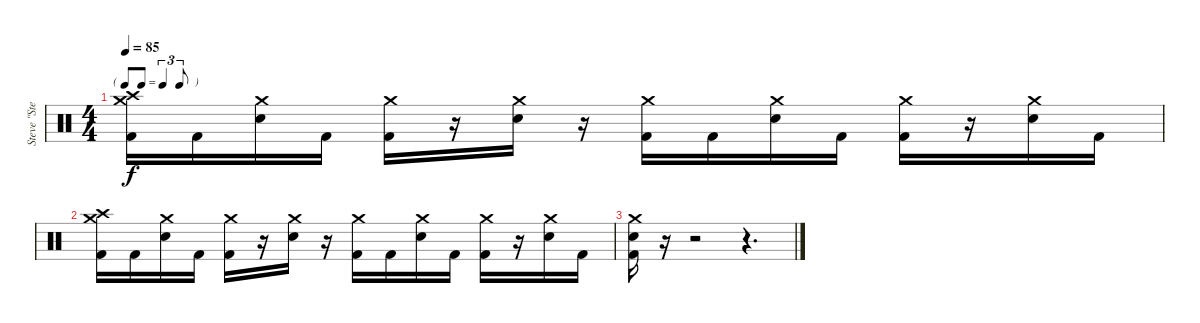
\track ("Steve \"Stevo 32\" Jocz" "Steve \"Ste") {instrument percussion}
\staff {score}
\articulation defaults
\ts (4 4)
\tf triplet8th
\tempo 85
\clef neutral
\ks c
("Crash high (hit)" "Crash medium (hit)" "Kick (hit) 2").16{dy f} "Kick (hit) 2".16 ("Crash medium (hit)" "Electric Snare (hit)").16 "Kick (hit) 2".16 ("Crash medium (hit)" "Kick (hit) 2").16 r.16 ("Crash medium (hit)" "Electric Snare (hit)").16 r.16 ("Crash medium (hit)" "Kick (hit) 2").16 "Kick (hit) 2".16 ("Crash medium (hit)" "Electric Snare (hit)").16 "Kick (hit) 2".16 ("Crash medium (hit)" "Kick (hit) 2").16 r.16 ("Crash medium (hit)" "Electric Snare (hit)").16 "Kick (hit) 2".16 |
("Crash high (hit)" "Crash medium (hit)" "Kick (hit) 2").16 "Kick (hit) 2".16 ("Crash medium (hit)" "Electric Snare (hit)").16 "Kick (hit) 2".16 ("Crash medium (hit)" "Kick (hit) 2").16 r.16 ("Crash medium (hit)" "Electric Snare (hit)").16 r.16 ("Crash medium (hit)" "Kick (hit) 2").16 "Kick (hit) 2".16 ("Crash medium (hit)" "Electric Snare (hit)").16 "Kick (hit) 2".16 ("Crash medium (hit)" "Kick (hit) 2").16 r.16 ("Crash medium (hit)" "Electric Snare (hit)").16 "Kick (hit) 2".16 |
("Crash medium (hit)" "Kick (hit) 2" "Electric Snare (hit)").16 r.16 r.2 r.4{d}
